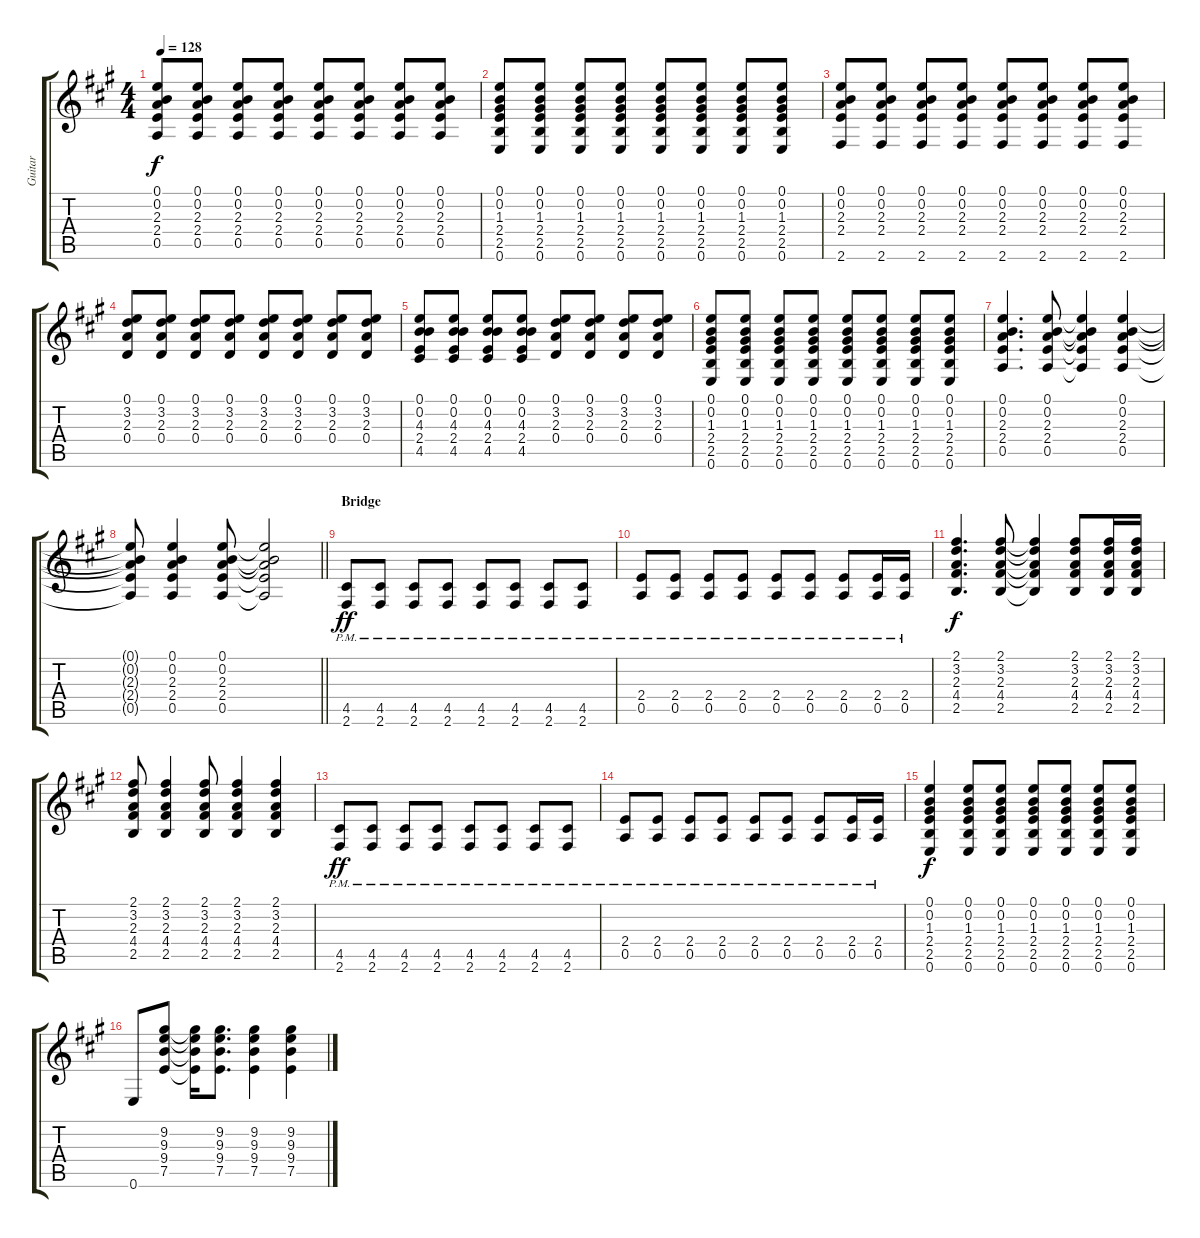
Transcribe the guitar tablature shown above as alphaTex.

\track ("Guitar" "Guitar") {instrument acousticguitarsteel}
\staff {score tabs}
\tuning (E4 B3 G3 D3 A2 E2) {hide}
\ts (4 4)
\tempo 128
\clef g2
\ks a
(0.1 0.2 2.3 2.4 0.5).8{dy f} (0.1 0.2 2.3 2.4 0.5).8 (0.1 0.2 2.3 2.4 0.5).8 (0.1 0.2 2.3 2.4 0.5).8 (0.1 0.2 2.3 2.4 0.5).8 (0.1 0.2 2.3 2.4 0.5).8 (0.1 0.2 2.3 2.4 0.5).8 (0.1 0.2 2.3 2.4 0.5).8 |
(0.1 0.2 1.3 2.4 2.5 0.6).8 (0.1 0.2 1.3 2.4 2.5 0.6).8 (0.1 0.2 1.3 2.4 2.5 0.6).8 (0.1 0.2 1.3 2.4 2.5 0.6).8 (0.1 0.2 1.3 2.4 2.5 0.6).8 (0.1 0.2 1.3 2.4 2.5 0.6).8 (0.1 0.2 1.3 2.4 2.5 0.6).8 (0.1 0.2 1.3 2.4 2.5 0.6).8 |
(0.1 0.2 2.3 2.4 2.6).8 (0.1 0.2 2.3 2.4 2.6).8 (0.1 0.2 2.3 2.4 2.6).8 (0.1 0.2 2.3 2.4 2.6).8 (0.1 0.2 2.3 2.4 2.6).8 (0.1 0.2 2.3 2.4 2.6).8 (0.1 0.2 2.3 2.4 2.6).8 (0.1 0.2 2.3 2.4 2.6).8 |
(0.1 3.2 2.3 0.4).8 (0.1 3.2 2.3 0.4).8 (0.1 3.2 2.3 0.4).8 (0.1 3.2 2.3 0.4).8 (0.1 3.2 2.3 0.4).8 (0.1 3.2 2.3 0.4).8 (0.1 3.2 2.3 0.4).8 (0.1 3.2 2.3 0.4).8 |
(0.1 0.2 4.3 2.4 4.5).8 (0.1 0.2 4.3 2.4 4.5).8 (0.1 0.2 4.3 2.4 4.5).8 (0.1 0.2 4.3 2.4 4.5).8 (0.1 3.2 2.3 0.4).8 (0.1 3.2 2.3 0.4).8 (0.1 3.2 2.3 0.4).8 (0.1 3.2 2.3 0.4).8 |
(0.1 0.2 1.3 2.4 2.5 0.6).8 (0.1 0.2 1.3 2.4 2.5 0.6).8 (0.1 0.2 1.3 2.4 2.5 0.6).8 (0.1 0.2 1.3 2.4 2.5 0.6).8 (0.1 0.2 1.3 2.4 2.5 0.6).8 (0.1 0.2 1.3 2.4 2.5 0.6).8 (0.1 0.2 1.3 2.4 2.5 0.6).8 (0.1 0.2 1.3 2.4 2.5 0.6).8 |
(0.1 0.2 2.3 2.4 0.5).4{d} (0.1 0.2 2.3 2.4 0.5).8 (0.1{t} 0.2{t} 2.3{t} 2.4{t} 0.5{t}).4 (0.1 0.2 2.3 2.4 0.5).4 |
\barLineRight lightlight
(0.1{t} 0.2{t} 2.3{t} 2.4{t} 0.5{t}).8 (0.1 0.2 2.3 2.4 0.5).4 (0.1 0.2 2.3 2.4 0.5).8 (0.1{t} 0.2{t} 2.3{t} 2.4{t} 0.5{t}).2 |
\section ("" "Bridge")
(4.5{pm} 2.6{pm}).8{dy ff} (4.5{pm} 2.6{pm}).8 (4.5{pm} 2.6{pm}).8 (4.5{pm} 2.6{pm}).8 (4.5{pm} 2.6{pm}).8 (4.5{pm} 2.6{pm}).8 (4.5{pm} 2.6{pm}).8 (4.5{pm} 2.6{pm}).8 |
(2.4{pm} 0.5{pm}).8 (2.4{pm} 0.5{pm}).8 (2.4{pm} 0.5{pm}).8 (2.4{pm} 0.5{pm}).8 (2.4{pm} 0.5{pm}).8 (2.4{pm} 0.5{pm}).8 (2.4{pm} 0.5{pm}).8 (2.4{pm} 0.5{pm}).16 (2.4{pm} 0.5{pm}).16 |
(2.1 3.2 2.3 4.4 2.5).4{d dy f} (2.1 3.2 2.3 4.4 2.5).8 (2.1{t} 3.2{t} 2.3{t} 4.4{t} 2.5{t}).4 (2.1 3.2 2.3 4.4 2.5).8 (2.1 3.2 2.3 4.4 2.5).16 (2.1 3.2 2.3 4.4 2.5).16 |
(2.1 3.2 2.3 4.4 2.5).8 (2.1 3.2 2.3 4.4 2.5).4 (2.1 3.2 2.3 4.4 2.5).8 (2.1 3.2 2.3 4.4 2.5).4 (2.1 3.2 2.3 4.4 2.5).4 |
(4.5{pm} 2.6{pm}).8{dy ff} (4.5{pm} 2.6{pm}).8 (4.5{pm} 2.6{pm}).8 (4.5{pm} 2.6{pm}).8 (4.5{pm} 2.6{pm}).8 (4.5{pm} 2.6{pm}).8 (4.5{pm} 2.6{pm}).8 (4.5{pm} 2.6{pm}).8 |
(2.4{pm} 0.5{pm}).8 (2.4{pm} 0.5{pm}).8 (2.4{pm} 0.5{pm}).8 (2.4{pm} 0.5{pm}).8 (2.4{pm} 0.5{pm}).8 (2.4{pm} 0.5{pm}).8 (2.4{pm} 0.5{pm}).8 (2.4{pm} 0.5{pm}).16 (2.4{pm} 0.5{pm}).16 |
(0.1 0.2 1.3 2.4 2.5 0.6).4{dy f} (0.1 0.2 1.3 2.4 2.5 0.6).8 (0.1 0.2 1.3 2.4 2.5 0.6).8 (0.1 0.2 1.3 2.4 2.5 0.6).8 (0.1 0.2 1.3 2.4 2.5 0.6).8 (0.1 0.2 1.3 2.4 2.5 0.6).8 (0.1 0.2 1.3 2.4 2.5 0.6).8 |
0.6.8 (9.2 9.3 9.4 7.5).8 (9.2{t} 9.3{t} 9.4{t} 7.5{t}).16 (9.2 9.3 9.4 7.5).8{d} (9.2 9.3 9.4 7.5).4 (9.2 9.3 9.4 7.5).4
